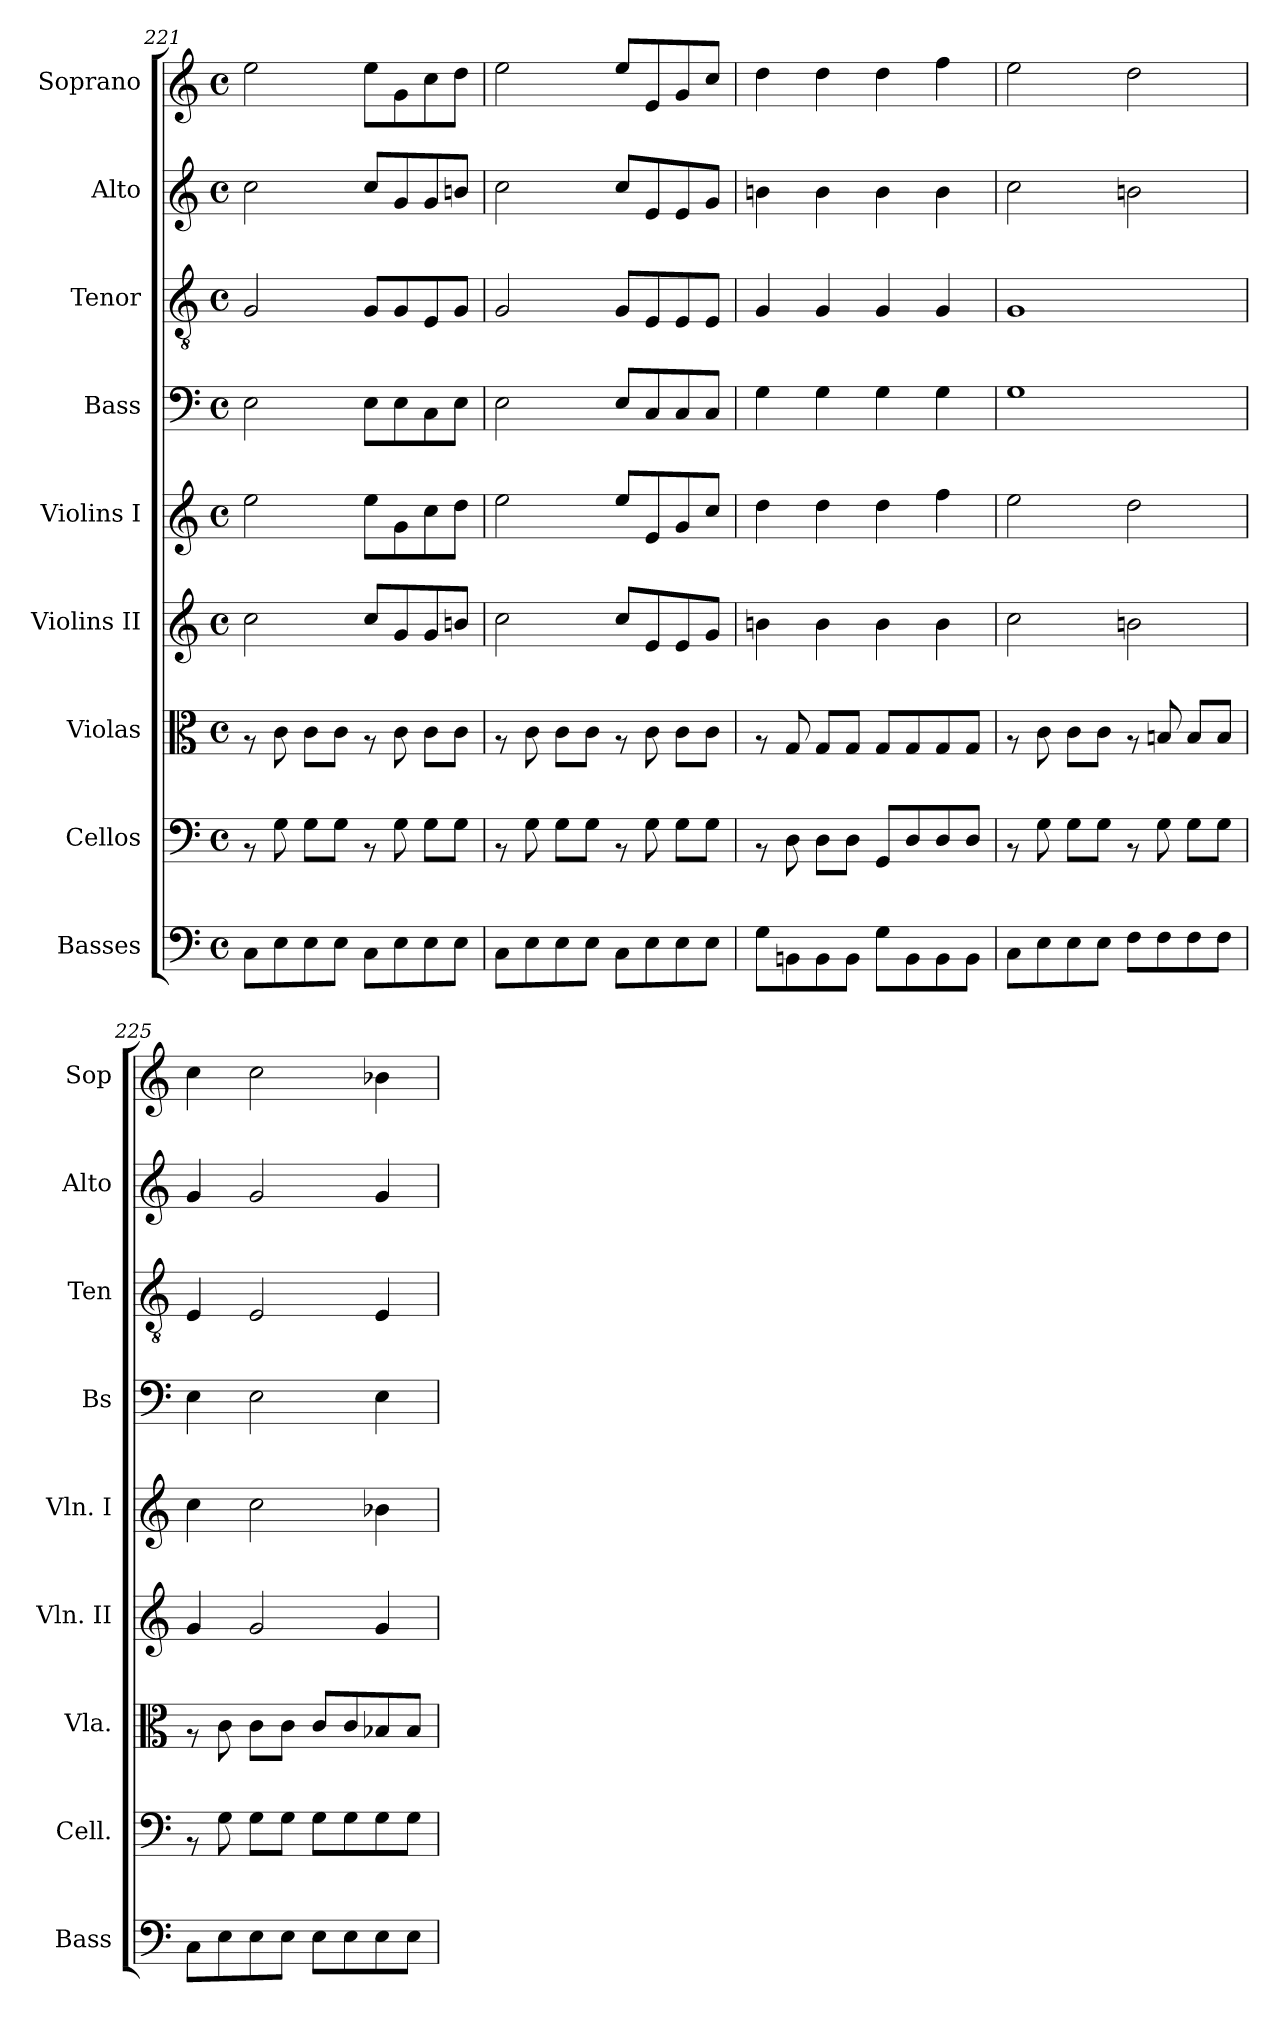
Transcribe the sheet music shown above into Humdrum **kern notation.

**kern	**kern	**kern	**kern	**kern	**kern	**kern	**kern	**kern
*part9	*part8	*part7	*part6	*part5	*part4	*part3	*part2	*part1
*staff9	*staff8	*staff7	*staff6	*staff5	*staff4	*staff3	*staff2	*staff1
*I"Basses	*I"Cellos	*I"Violas	*I"Violins II	*I"Violins I	*I"Bass	*I"Tenor	*I"Alto	*I"Soprano
*I'Bass	*I'Cell.	*I'Vla.	*I'Vln. II	*I'Vln. I	*I'Bs	*I'Ten	*I'Alto	*I'Sop
*clefF4	*clefF4	*clefC3	*clefG2	*clefG2	*clefF4	*clefGv2	*clefG2	*clefG2
*ITrd7c12	*	*	*	*	*	*	*	*
*k[]	*k[]	*k[]	*k[]	*k[]	*k[]	*k[]	*k[]	*k[]
*C:	*C:	*C:	*C:	*C:	*C:	*C:	*C:	*C:
*M4/4	*M4/4	*M4/4	*M4/4	*M4/4	*M4/4	*M4/4	*M4/4	*M4/4
*met(c)	*met(c)	*met(c)	*met(c)	*met(c)	*met(c)	*met(c)	*met(c)	*met(c)
=221	=221	=221	=221	=221	=221	=221	=221	=221
8CC\L	8rAA	8rG	2cc\	2ee\	2E\	2G/	2cc\	2ee\
8EE\	8G\	8c\	.	.	.	.	.	.
8EE\	8G\L	8c\L	.	.	.	.	.	.
8EE\J	8G\J	8c\J	.	.	.	.	.	.
8CC\L	8rAA	8rG	8cc/L	8ee\L	8E\L	8G/L	8cc/L	8ee\L
8EE\	8G\	8c\	8g/	8g\	8E\	8G/	8g/	8g\
8EE\	8G\L	8c\L	8g/	8cc\	8C\	8E/	8g/	8cc\
8EE\J	8G\J	8c\J	8bn/J	8dd\J	8E\J	8G/J	8bn/J	8dd\J
=222	=222	=222	=222	=222	=222	=222	=222	=222
8CC\L	8rAA	8rG	2cc\	2ee\	2E\	2G/	2cc\	2ee\
8EE\	8G\	8c\	.	.	.	.	.	.
8EE\	8G\L	8c\L	.	.	.	.	.	.
8EE\J	8G\J	8c\J	.	.	.	.	.	.
8CC\L	8rAA	8rG	8cc/L	8ee/L	8E/L	8G/L	8cc/L	8ee/L
8EE\	8G\	8c\	8e/	8e/	8C/	8E/	8e/	8e/
8EE\	8G\L	8c\L	8e/	8g/	8C/	8E/	8e/	8g/
8EE\J	8G\J	8c\J	8g/J	8cc/J	8C/J	8E/J	8g/J	8cc/J
!!LO:LB:g=z
=223	=223	=223	=223	=223	=223	=223	=223	=223
8GG\L	8rAA	8rG	4bn\	4dd\	4G\	4G/	4bn\	4dd\
8BBBn\	8D\	8G/	.	.	.	.	.	.
8BBB\	8D\L	8G/L	4b\	4dd\	4G\	4G/	4b\	4dd\
8BBB\J	8D\J	8G/J	.	.	.	.	.	.
8GG\L	8GG/L	8G/L	4b\	4dd\	4G\	4G/	4b\	4dd\
8BBB\	8D/	8G/	.	.	.	.	.	.
8BBB\	8D/	8G/	4b\	4ff\	4G\	4G/	4b\	4ff\
8BBB\J	8D/J	8G/J	.	.	.	.	.	.
=224	=224	=224	=224	=224	=224	=224	=224	=224
8CC\L	8rAA	8rG	2cc\	2ee\	1G	1G	2cc\	2ee\
8EE\	8G\	8c\	.	.	.	.	.	.
8EE\	8G\L	8c\L	.	.	.	.	.	.
8EE\J	8G\J	8c\J	.	.	.	.	.	.
8FF\L	8rAA	8rG	2bn\	2dd\	.	.	2bn\	2dd\
8FF\	8G\	8Bn/	.	.	.	.	.	.
8FF\	8G\L	8B/L	.	.	.	.	.	.
8FF\J	8G\J	8B/J	.	.	.	.	.	.
=225	=225	=225	=225	=225	=225	=225	=225	=225
8CC\L	8rAA	8rG	4g/	4cc\	4E\	4E/	4g/	4cc\
8EE\	8G\	8c\	.	.	.	.	.	.
8EE\	8G\L	8c\L	2g/	2cc\	2E\	2E/	2g/	2cc\
8EE\J	8G\J	8c\J	.	.	.	.	.	.
8EE\L	8G\L	8c/L	.	.	.	.	.	.
8EE\	8G\	8c/	.	.	.	.	.	.
8EE\	8G\	8B-X/	4g/	4b-X\	4E\	4E/	4g/	4b-X\
8EE\J	8G\J	8B-/J	.	.	.	.	.	.
=	=	=	=	=	=	=	=	=
*-	*-	*-	*-	*-	*-	*-	*-	*-
